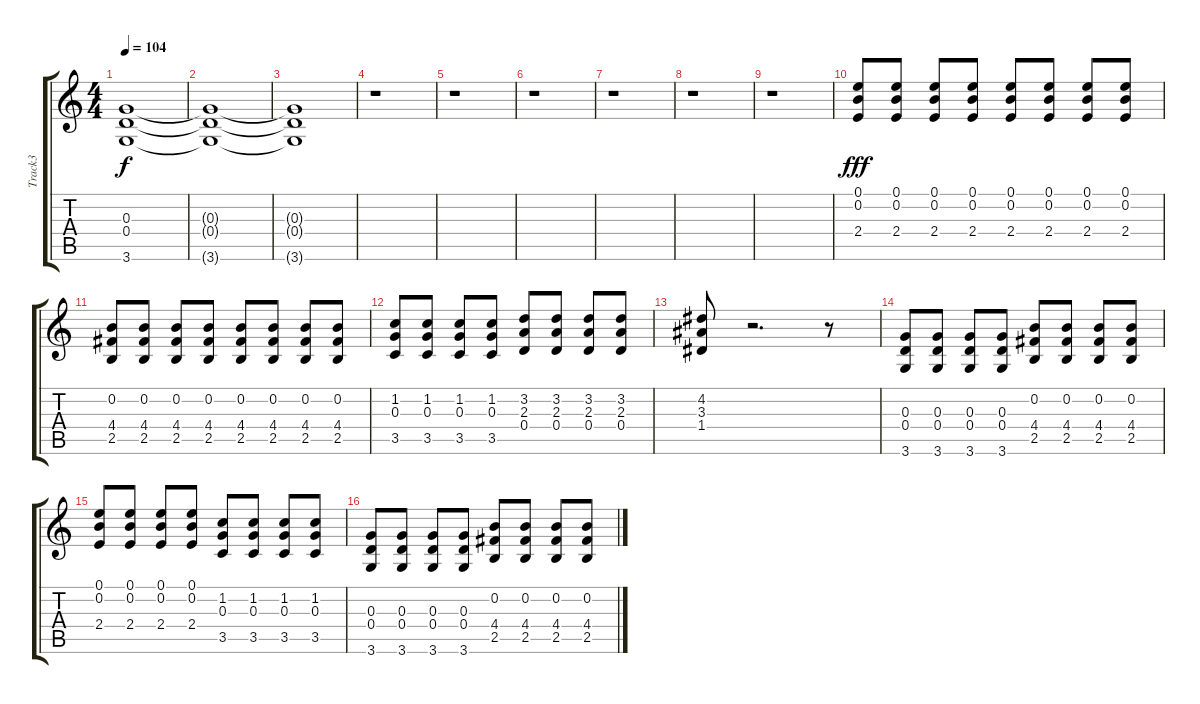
\track ("Track3" "Track3") {instrument distortionguitar}
\staff {score tabs}
\tuning (E4 B3 G3 D3 A2 E2) {hide}
\ts (4 4)
\tempo 104
\clef g2
\ks c
(0.3{t} 0.4{t} 3.6{t}).1{dy f} |
(0.3{t} 0.4{t} 3.6{t}).1 |
(0.3{t} 0.4{t} 3.6{t}).1 |
r.1 |
r.1 |
r.1 |
r.1 |
r.1 |
r.1 |
(0.1 0.2 2.4).8{dy fff} (0.1 0.2 2.4).8 (0.1 0.2 2.4).8 (0.1 0.2 2.4).8 (0.1 0.2 2.4).8 (0.1 0.2 2.4).8 (0.1 0.2 2.4).8 (0.1 0.2 2.4).8 |
(0.2 4.4 2.5).8 (0.2 4.4 2.5).8 (0.2 4.4 2.5).8 (0.2 4.4 2.5).8 (0.2 4.4 2.5).8 (0.2 4.4 2.5).8 (0.2 4.4 2.5).8 (0.2 4.4 2.5).8 |
(1.2 0.3 3.5).8 (1.2 0.3 3.5).8 (1.2 0.3 3.5).8 (1.2 0.3 3.5).8 (3.2 2.3 0.4).8 (3.2 2.3 0.4).8 (3.2 2.3 0.4).8 (3.2 2.3 0.4).8 |
(4.2 3.3 1.4).8 r.2{d} r.8 |
(0.3 0.4 3.6).8 (0.3 0.4 3.6).8 (0.3 0.4 3.6).8 (0.3 0.4 3.6).8 (0.2 4.4 2.5).8 (0.2 4.4 2.5).8 (0.2 4.4 2.5).8 (0.2 4.4 2.5).8 |
(0.1 0.2 2.4).8 (0.1 0.2 2.4).8 (0.1 0.2 2.4).8 (0.1 0.2 2.4).8 (1.2 0.3 3.5).8 (1.2 0.3 3.5).8 (1.2 0.3 3.5).8 (1.2 0.3 3.5).8 |
(0.3 0.4 3.6).8 (0.3 0.4 3.6).8 (0.3 0.4 3.6).8 (0.3 0.4 3.6).8 (0.2 4.4 2.5).8 (0.2 4.4 2.5).8 (0.2 4.4 2.5).8 (0.2 4.4 2.5).8
